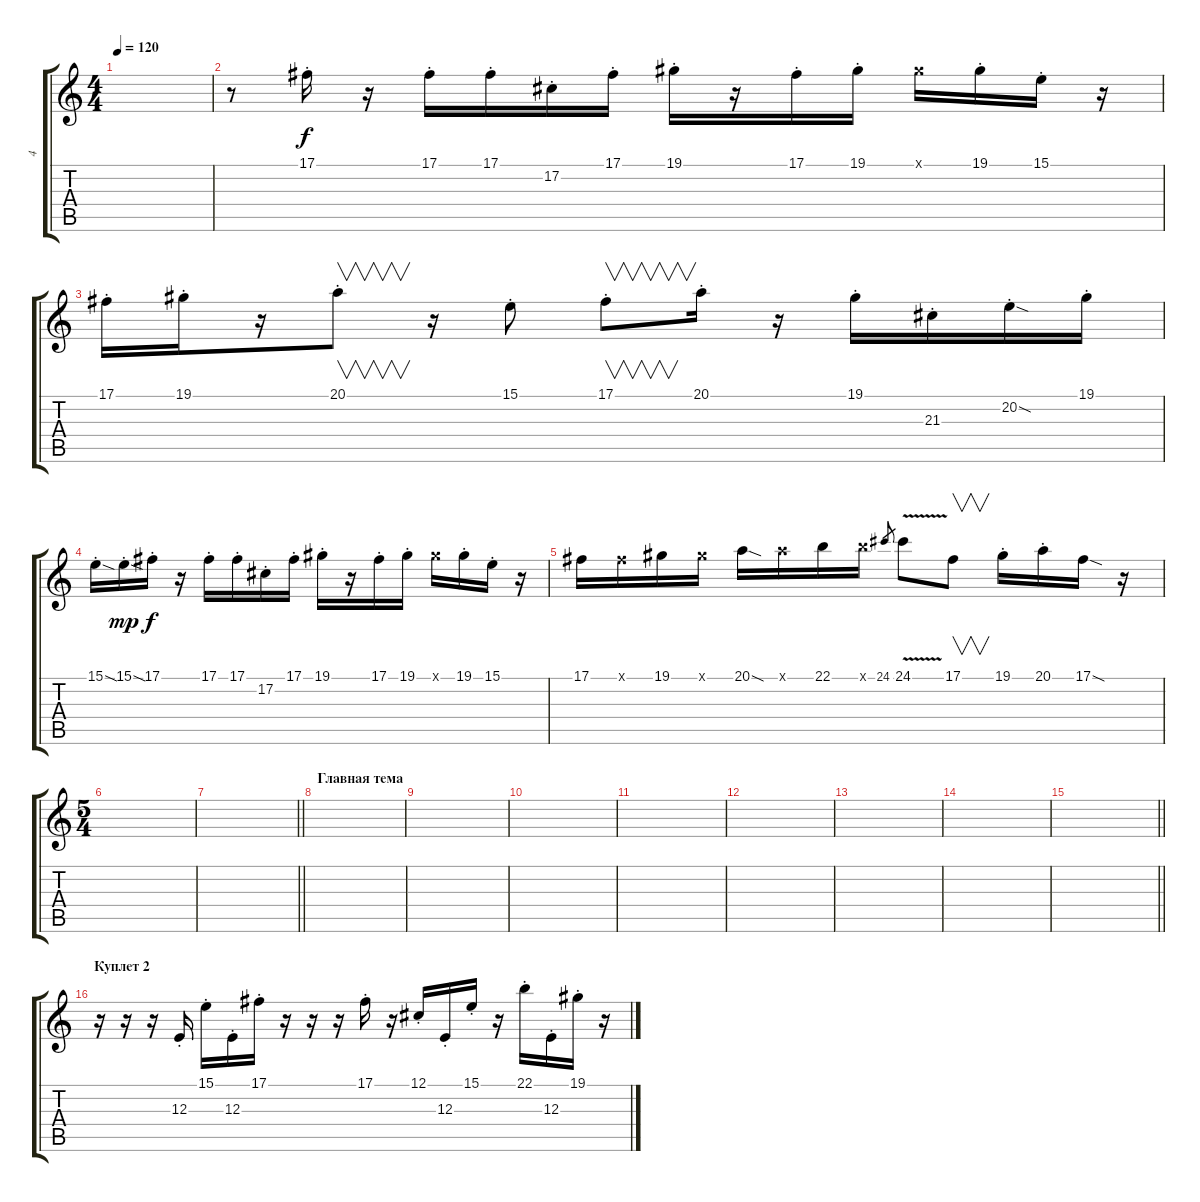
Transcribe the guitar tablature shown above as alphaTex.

\track ("4" "4") {instrument electricpiano1 bank 8}
\staff {score tabs}
\tuning (Db4 Ab3 E3 B2 Gb2 Db2) {hide}
\ts (4 4)
\tempo 120
\clef g2
\ks c
|
r.8 17.1{st}.16{dy f} r.16 17.1{st}.16 17.1{st}.16 17.2{st}.16 17.1{st}.16 19.1{st}.16 r.16 17.1{st}.16 19.1{st}.16 19.1{x}.16 19.1{st}.16 15.1{st}.16 r.16 |
17.1{st}.16 19.1{st}.16 r.16 20.1{st}.8{v} r.16 15.1{st}.8 17.1{st}.8{v} 20.1{st}.16 r.16 19.1{st}.16 21.3{st}.16 20.2{sod st}.16 19.1{st}.16 |
15.1{sod st}.16{balance 5} 15.1{sod st}.16{dy mp balance 11} 17.1{st}.16{dy f balance 8} r.16 17.1{st}.16 17.1{st}.16 17.2{st}.16 17.1{st}.16 19.1{st}.16 r.16 17.1{st}.16 19.1{st}.16 19.1{x}.16 19.1{st}.16 15.1{st}.16 r.16 |
17.1.16 17.1{x}.16 19.1.16 19.1{x}.16 20.1{sod}.16 20.1{x}.16 22.1.16 22.1{x}.16 24.1.8{gr} 24.1{v}.8 17.1.8{v} 19.1{st}.16 20.1{st}.16 17.1{sod}.16 r.16 |
\ts (5 4)
|
\barLineRight lightlight
|
\section ("" "Главная тема")
|
|
|
|
|
|
|
\barLineRight lightlight
|
\section ("" "Куплет 2")
r.16 r.16 r.16 12.3{st}.16 15.1{st}.16 12.3{st}.16 17.1{st}.16 r.16 r.16 r.16 17.1{st}.16 r.16 12.1{st}.16 12.3{st}.16 15.1{st}.16 r.16 22.1{st}.16 12.3{st}.16 19.1{st}.16 r.16
